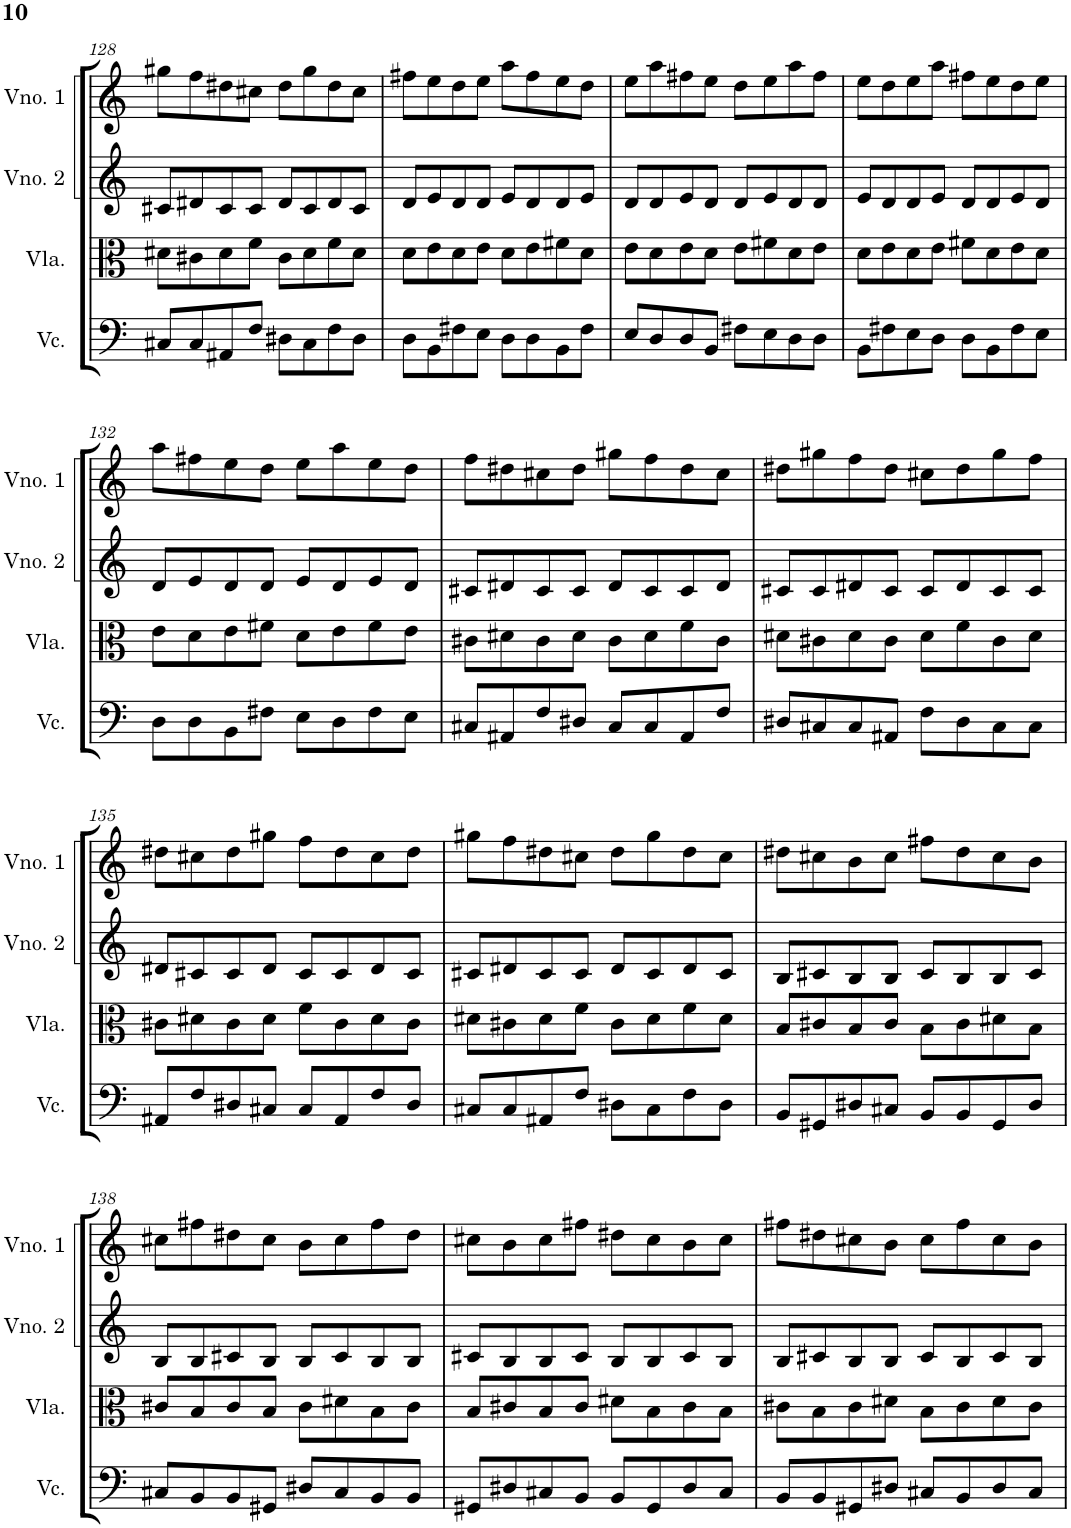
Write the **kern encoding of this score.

**kern	**kern	**kern	**kern
*part4	*part3	*part2	*part1
*staff4	*staff3	*staff2	*staff1
*I"Violoncelo	*I"Viola	*I"Violino 2	*I"Violino 1
*I'Vc.	*I'Vla.	*I'Vno. 2	*I'Vno. 1
!!LO:PB:g=z
*clefF4	*clefC3	*clefG2	*clefG2
*k[]	*k[]	*k[]	*k[]
*M4/4	*M4/4	*M4/4	*M4/4
=128	=128	=128	=128
8C#X/L	8d#X\L	8c#X/L	8gg#X\L
8C#/	8c#X\	8d#X/	8ff\
8AA#X/	8d#\	8c#/	8dd#X\
8F/J	8f\J	8c#/J	8cc#X\J
8D#X\L	8c#\L	8d#/L	8dd#\L
8C#\	8d#\	8c#/	8gg#\
8F\	8f\	8d#/	8dd#\
8D#\J	8d#\J	8c#/J	8cc#\J
=129	=129	=129	=129
8D\L	8d\L	8d/L	8ff#X\L
8BB\	8e\	8e/	8ee\
8F#X\	8d\	8d/	8dd\
8E\J	8e\J	8d/J	8ee\J
8D\L	8d\L	8e/L	8aa\L
8D\	8e\	8d/	8ff#\
8BB\	8f#X\	8d/	8ee\
8F#\J	8d\J	8e/J	8dd\J
=130	=130	=130	=130
8E/L	8e\L	8d/L	8ee\L
8D/	8d\	8d/	8aa\
8D/	8e\	8e/	8ff#X\
8BB/J	8d\J	8d/J	8ee\J
8F#X\L	8e\L	8d/L	8dd\L
8E\	8f#X\	8e/	8ee\
8D\	8d\	8d/	8aa\
8D\J	8e\J	8d/J	8ff#\J
=131	=131	=131	=131
8BB\L	8d\L	8e/L	8ee\L
8F#X\	8e\	8d/	8dd\
8E\	8d\	8d/	8ee\
8D\J	8e\J	8e/J	8aa\J
8D\L	8f#X\L	8d/L	8ff#X\L
8BB\	8d\	8d/	8ee\
8F#\	8e\	8e/	8dd\
8E\J	8d\J	8d/J	8ee\J
!!LO:LB:g=z
=132	=132	=132	=132
8D\L	8e\L	8d/L	8aa\L
8D\	8d\	8e/	8ff#X\
8BB\	8e\	8d/	8ee\
8F#X\J	8f#X\J	8d/J	8dd\J
8E\L	8d\L	8e/L	8ee\L
8D\	8e\	8d/	8aa\
8F#\	8f#\	8e/	8ee\
8E\J	8e\J	8d/J	8dd\J
=133	=133	=133	=133
8C#X/L	8c#X\L	8c#X/L	8ff\L
8AA#X/	8d#X\	8d#X/	8dd#X\
8F/	8c#\	8c#/	8cc#X\
8D#X/J	8d#\J	8c#/J	8dd#\J
8C#/L	8c#\L	8d#/L	8gg#X\L
8C#/	8d#\	8c#/	8ff\
8AA#/	8f\	8c#/	8dd#\
8F/J	8c#\J	8d#/J	8cc#\J
=134	=134	=134	=134
8D#X/L	8d#X\L	8c#X/L	8dd#X\L
8C#X/	8c#X\	8c#/	8gg#X\
8C#/	8d#\	8d#X/	8ff\
8AA#X/J	8c#\J	8c#/J	8dd#\J
8F\L	8d#\L	8c#/L	8cc#X\L
8D#\	8f\	8d#/	8dd#\
8C#\	8c#\	8c#/	8gg#\
8C#\J	8d#\J	8c#/J	8ff\J
!!LO:LB:g=z
=135	=135	=135	=135
8AA#X/L	8c#X\L	8d#X/L	8dd#X\L
8F/	8d#X\	8c#X/	8cc#X\
8D#X/	8c#\	8c#/	8dd#\
8C#X/J	8d#\J	8d#/J	8gg#X\J
8C#/L	8f\L	8c#/L	8ff\L
8AA#/	8c#\	8c#/	8dd#\
8F/	8d#\	8d#/	8cc#\
8D#/J	8c#\J	8c#/J	8dd#\J
=136	=136	=136	=136
8C#X/L	8d#X\L	8c#X/L	8gg#X\L
8C#/	8c#X\	8d#X/	8ff\
8AA#X/	8d#\	8c#/	8dd#X\
8F/J	8f\J	8c#/J	8cc#X\J
8D#X\L	8c#\L	8d#/L	8dd#\L
8C#\	8d#\	8c#/	8gg#\
8F\	8f\	8d#/	8dd#\
8D#\J	8d#\J	8c#/J	8cc#\J
=137	=137	=137	=137
8BB/L	8B/L	8B/L	8dd#X\L
8GG#X/	8c#X/	8c#X/	8cc#X\
8D#X/	8B/	8B/	8b\
8C#X/J	8c#/J	8B/J	8cc#\J
8BB/L	8B\L	8c#/L	8ff#X\L
8BB/	8c#\	8B/	8dd#\
8GG#/	8d#X\	8B/	8cc#\
8D#/J	8B\J	8c#/J	8b\J
!!LO:LB:g=z
=138	=138	=138	=138
8C#X/L	8c#X/L	8B/L	8cc#X\L
8BB/	8B/	8B/	8ff#X\
8BB/	8c#/	8c#X/	8dd#X\
8GG#X/J	8B/J	8B/J	8cc#\J
8D#X/L	8c#\L	8B/L	8b\L
8C#/	8d#X\	8c#/	8cc#\
8BB/	8B\	8B/	8ff#\
8BB/J	8c#\J	8B/J	8dd#\J
=139	=139	=139	=139
8GG#X/L	8B/L	8c#X/L	8cc#X\L
8D#X/	8c#X/	8B/	8b\
8C#X/	8B/	8B/	8cc#\
8BB/J	8c#/J	8c#/J	8ff#X\J
8BB/L	8d#X\L	8B/L	8dd#X\L
8GG#/	8B\	8B/	8cc#\
8D#/	8c#\	8c#/	8b\
8C#/J	8B\J	8B/J	8cc#\J
=140	=140	=140	=140
8BB/L	8c#X\L	8B/L	8ff#X\L
8BB/	8B\	8c#X/	8dd#X\
8GG#X/	8c#\	8B/	8cc#X\
8D#X/J	8d#X\J	8B/J	8b\J
8C#X/L	8B\L	8c#/L	8cc#\L
8BB/	8c#\	8B/	8ff#\
8D#/	8d#\	8c#/	8cc#\
8C#/J	8c#\J	8B/J	8b\J
=	=	=	=
*-	*-	*-	*-
